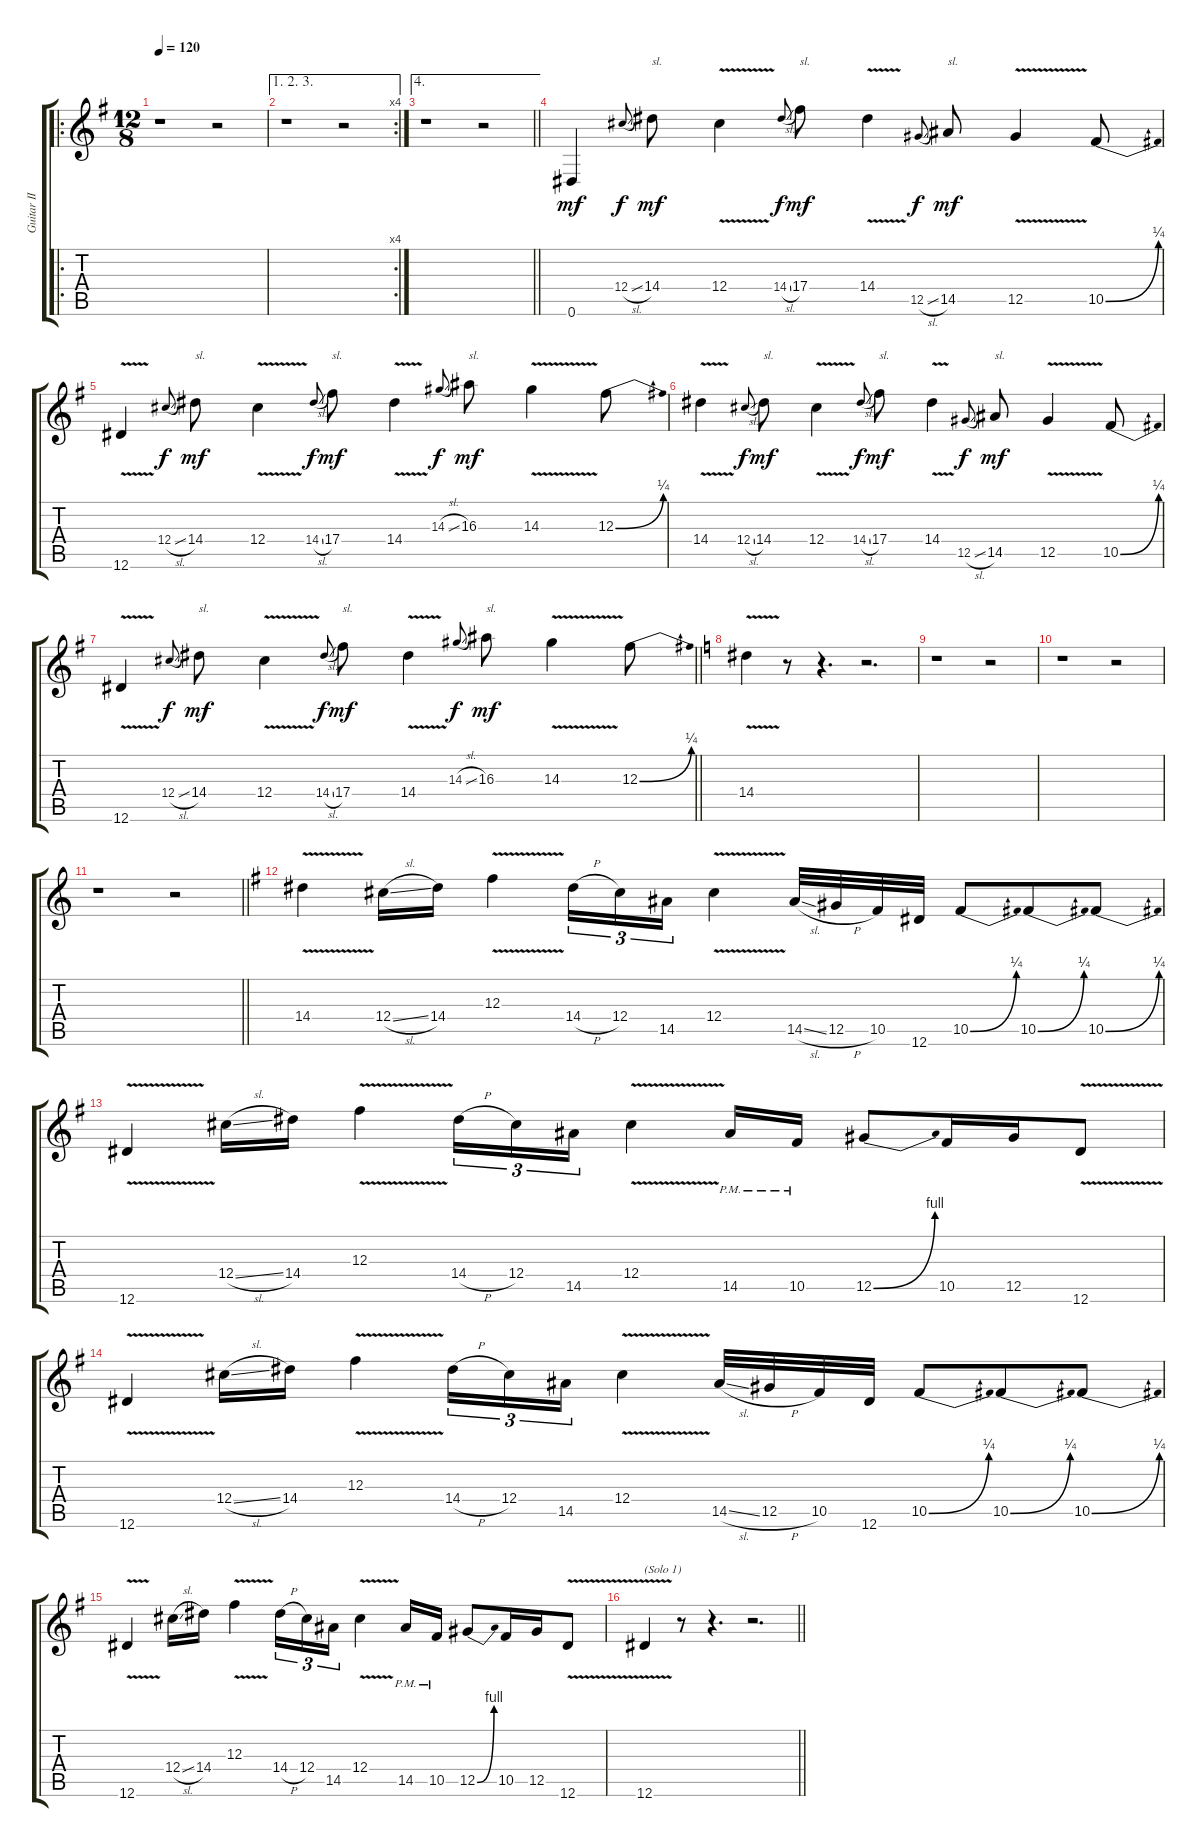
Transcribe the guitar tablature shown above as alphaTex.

\track ("Guitar II" "Guitar II") {instrument distortionguitar}
\staff {score tabs}
\tuning (Eb4 Bb3 Gb3 Db3 Ab2 Eb2) {hide}
\ro
\ts (12 8)
\tempo 120
\clef g2
\ks eminor
r.1{dy mf} r.2 |
\ae (1 2 3)
\rc 4
r.1 r.2 |
\ae 4
\barLineRight lightlight
r.1 r.2 |
0.6.4 12.4{sl}.8{gr onbeat dy f} 14.4.8{txt "sl." dy mf} 12.4{v}.4 14.4{sl}.8{gr onbeat dy f} 17.4.8{txt "sl." dy mf} 14.4{v}.4 12.5{sl}.8{gr onbeat dy f} 14.5.8{txt "sl." dy mf} 12.5{v}.4 10.5{be (bend 0 0 60 1)}.8 |
12.6{v}.4 12.4{sl}.8{gr onbeat dy f} 14.4.8{txt "sl." dy mf} 12.4{v}.4 14.4{sl}.8{gr onbeat dy f} 17.4.8{txt "sl." dy mf} 14.4{v}.4 14.3{sl}.8{gr onbeat dy f} 16.3.8{txt "sl." dy mf} 14.3{v}.4 12.3{be (bend 0 0 60 1)}.8 |
14.4{v}.4 12.4{sl}.8{gr onbeat dy f} 14.4.8{txt "sl." dy mf} 12.4{v}.4 14.4{sl}.8{gr onbeat dy f} 17.4.8{txt "sl." dy mf} 14.4{v}.4 12.5{sl}.8{gr onbeat dy f} 14.5.8{txt "sl." dy mf} 12.5{v}.4 10.5{be (bend 0 0 60 1)}.8 |
\barLineRight lightlight
12.6{v}.4 12.4{sl}.8{gr onbeat dy f} 14.4.8{txt "sl." dy mf} 12.4{v}.4 14.4{sl}.8{gr onbeat dy f} 17.4.8{txt "sl." dy mf} 14.4{v}.4 14.3{sl}.8{gr onbeat dy f} 16.3.8{txt "sl." dy mf} 14.3{v}.4 12.3{be (bend 0 0 60 1)}.8 |
\ks aminor
14.4{v}.4 r.8 r.4{d} r.2{d} |
r.1 r.2 |
r.1 r.2 |
\barLineRight lightlight
r.1 r.2 |
\ks eminor
14.4{v}.4 12.4{sl}.16 14.4.16 12.3{v}.4 14.4{h}.16{tu (3 2)} 12.4.16{tu (3 2)} 14.5.16{tu (3 2)} 12.4{v}.4 14.5{sl}.32 12.5{h}.32 10.5.32 12.6.32 10.5{be (bend 0 0 60 1)}.8 10.5{be (bend 0 0 60 1)}.8 10.5{be (bend 0 0 60 1)}.8 |
12.6{v}.4 12.4{sl}.16 14.4.16 12.3{v}.4 14.4{h}.16{tu (3 2)} 12.4.16{tu (3 2)} 14.5.16{tu (3 2)} 12.4{v}.4 14.5{pm}.16 10.5{pm}.16 12.5{be (bend 0 0 60 4)}.8 10.5.16 12.5.16 12.6{v}.8 |
12.6{v}.4 12.4{sl}.16 14.4.16 12.3{v}.4 14.4{h}.16{tu (3 2)} 12.4.16{tu (3 2)} 14.5.16{tu (3 2)} 12.4{v}.4 14.5{sl}.32 12.5{h}.32 10.5.32 12.6.32 10.5{be (bend 0 0 60 1)}.8 10.5{be (bend 0 0 60 1)}.8 10.5{be (bend 0 0 60 1)}.8 |
12.6{v}.4 12.4{sl}.16 14.4.16 12.3{v}.4 14.4{h}.16{tu (3 2)} 12.4.16{tu (3 2)} 14.5.16{tu (3 2)} 12.4{v}.4 14.5{pm}.16 10.5{pm}.16 12.5{be (bend 0 0 60 4)}.8 10.5.16 12.5.16 12.6{v}.8 |
\barLineRight lightlight
12.6{v}.4{txt "(Solo 1)"} r.8 r.4{d} r.2{d}
